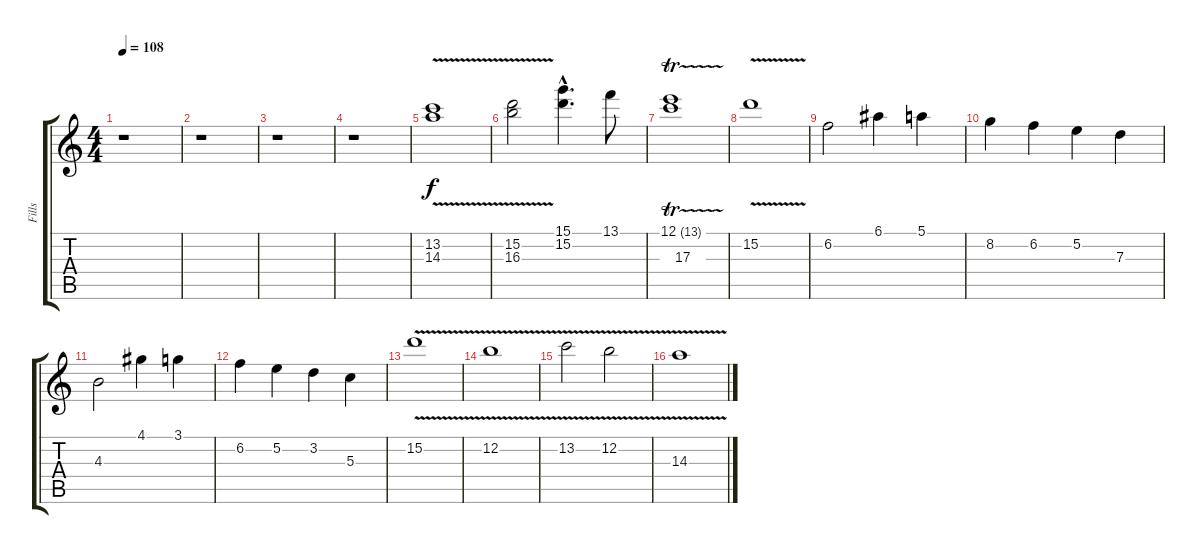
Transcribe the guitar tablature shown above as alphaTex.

\track ("Fills" "Fills") {instrument overdrivenguitar}
\staff {score tabs}
\tuning (E4 B3 G3 D3 A2 E2) {hide}
\ts (4 4)
\tempo 108
\clef g2
\ks c
r.1{dy f} |
r.1 |
r.1 |
r.1 |
(13.2{v} 14.3{v}).1 |
(15.2{v} 16.3{v}).2 (15.1{hac} 15.2{hac}).4{d} 13.1.8 |
(12.1{tr (13 32)} 17.3).1 |
15.2{v}.1 |
6.2.2 6.1.4 5.1.4 |
8.2.4 6.2.4 5.2.4 7.3.4 |
4.3.2 4.1.4 3.1.4 |
6.2.4 5.2.4 3.2.4 5.3.4 |
15.2{v}.1 |
12.2{v}.1 |
13.2{v}.2 12.2{v}.2 |
14.3{v}.1
